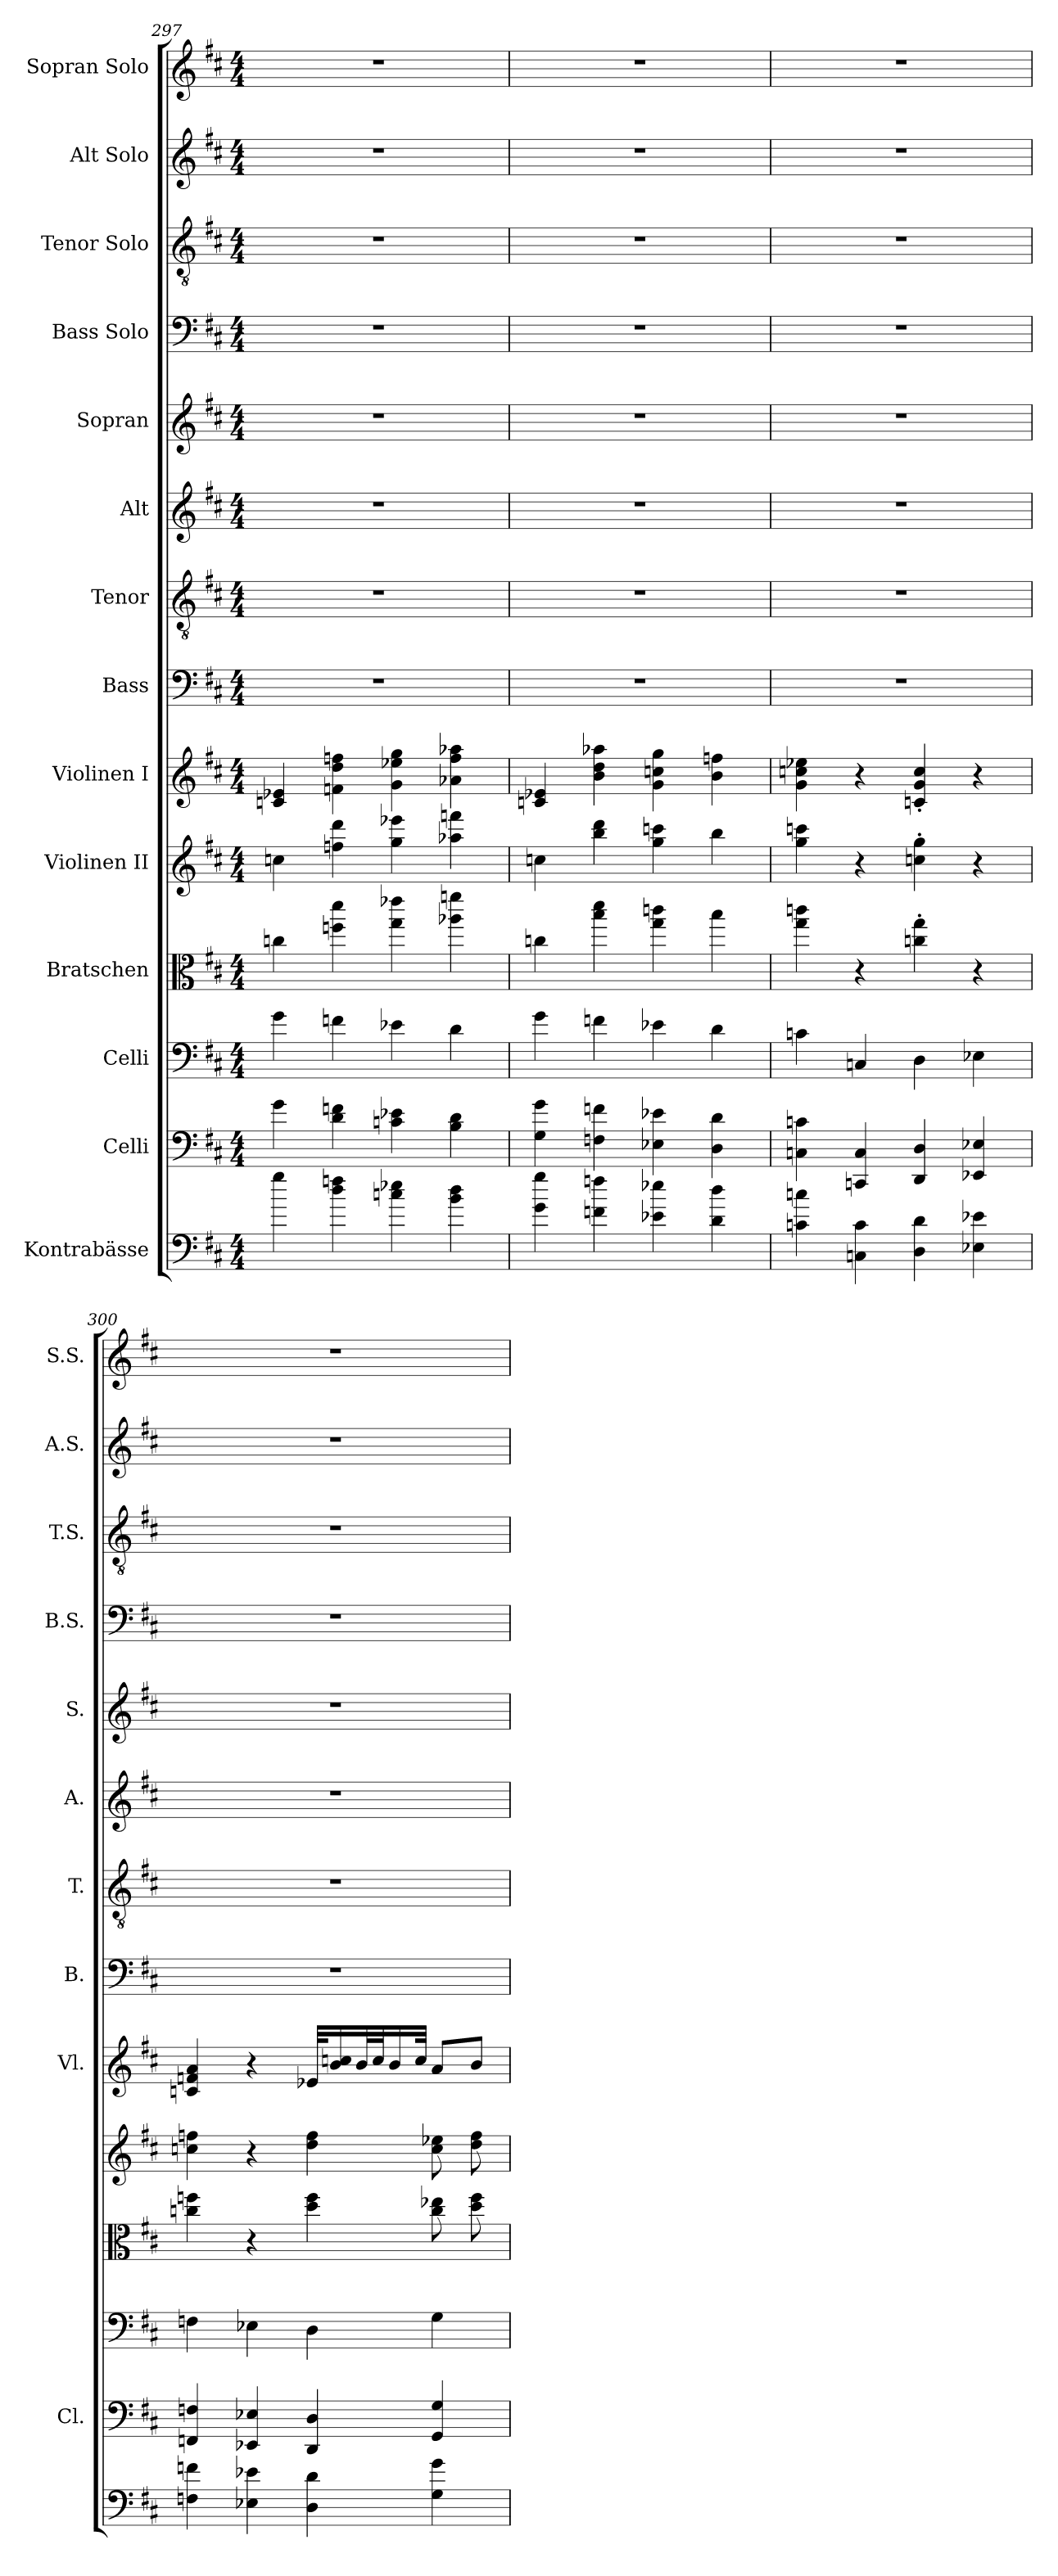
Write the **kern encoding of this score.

**kern	**kern	**kern	**kern	**kern	**kern	**kern	**kern	**kern	**kern	**kern	**kern	**kern	**kern
*part14	*part13	*part12	*part11	*part10	*part9	*part8	*part7	*part6	*part5	*part4	*part3	*part2	*part1
*staff14	*staff13	*staff12	*staff11	*staff10	*staff9	*staff8	*staff7	*staff6	*staff5	*staff4	*staff3	*staff2	*staff1
*I"Kontrabässe	*I"Celli	*I"Celli	*I"Bratschen	*I"Violinen II	*I"Violinen I	*I"Bass	*I"Tenor	*I"Alt	*I"Sopran	*I"Bass Solo	*I"Tenor Solo	*I"Alt Solo	*I"Sopran Solo
*	*I'Cl.	*	*	*	*I'Vl.	*I'B.	*I'T.	*I'A.	*I'S.	*I'B.S.	*I'T.S.	*I'A.S.	*I'S.S.
*clefF4	*clefF4	*clefF4	*clefC3	*clefG2	*clefG2	*clefF4	*clefGv2	*clefG2	*clefG2	*clefF4	*clefGv2	*clefG2	*clefG2
*ITrd7c12	*	*	*	*	*	*	*	*	*	*	*	*	*
*k[f#c#]	*k[f#c#]	*k[f#c#]	*k[f#c#]	*k[f#c#]	*k[f#c#]	*k[f#c#]	*k[f#c#]	*k[f#c#]	*k[f#c#]	*k[f#c#]	*k[f#c#]	*k[f#c#]	*k[f#c#]
*	*D:	*D:	*D:	*D:	*D:	*D:	*D:	*D:	*D:	*D:	*D:	*D:	*D:
*M4/4	*M4/4	*M4/4	*M4/4	*M4/4	*M4/4	*M4/4	*M4/4	*M4/4	*M4/4	*M4/4	*M4/4	*M4/4	*M4/4
=297	=297	=297	=297	=297	=297	=297	=297	=297	=297	=297	=297	=297	=297
4g\	4g\	4g\	4ccn\	4ccn\	4cn/ 4e-X/	1r	1r	1r	1r	1r	1r	1r	1r
4d\ 4fn\	4d\ 4fn\	4fn\	4ffn\ 4ddd\	4ffn\ 4ddd\	4fn\ 4dd\ 4ffn\	.	.	.	.	.	.	.	.
4cn\ 4e-X\	4cn\ 4e-X\	4e-X\	4gg\ 4eee-X\	4gg\ 4eee-X\	4g\ 4ee-X\ 4gg\	.	.	.	.	.	.	.	.
4B\ 4d\	4B\ 4d\	4d\	4aa-X\ 4fffn\	4aa-X\ 4fffn\	4a-X\ 4ff\ 4aa-X\	.	.	.	.	.	.	.	.
=298	=298	=298	=298	=298	=298	=298	=298	=298	=298	=298	=298	=298	=298
4G\ 4g\	4G\ 4g\	4g\	4ccn\	4ccn\	4cn/ 4e-X/	1r	1r	1r	1r	1r	1r	1r	1r
4Fn\ 4fn\	4Fn\ 4fn\	4fn\	4bb\ 4ddd\	4bb\ 4ddd\	4b\ 4dd\ 4aa-X\	.	.	.	.	.	.	.	.
4E-X\ 4e-X\	4E-X\ 4e-X\	4e-X\	4gg\ 4cccn\	4gg\ 4cccn\	4g\ 4ccn\ 4gg\	.	.	.	.	.	.	.	.
4D\ 4d\	4D\ 4d\	4d\	4bb\	4bb\	4b\ 4ffn\	.	.	.	.	.	.	.	.
!!LO:LB:g=z
=299	=299	=299	=299	=299	=299	=299	=299	=299	=299	=299	=299	=299	=299
4Cn\ 4cn\	4Cn\ 4cn\	4cn\	4gg\ 4cccn\	4gg\ 4cccn\	4g\ 4ccn\ 4ee-X\	1r	1r	1r	1r	1r	1r	1r	1r
4CCn\ 4C\	4CCn/ 4C/	4Cn/	4r	4r	4r	.	.	.	.	.	.	.	.
4DD\ 4D\	4DD/ 4D/	4D\	4ccn\' 4gg\'	4ccn\' 4gg\'	4cn/' 4g/' 4cc/'	.	.	.	.	.	.	.	.
4EE-X\ 4E-X\	4EE-X/ 4E-X/	4E-X\	4r	4r	4r	.	.	.	.	.	.	.	.
=300	=300	=300	=300	=300	=300	=300	=300	=300	=300	=300	=300	=300	=300
4FFn\ 4Fn\	4FFn/ 4Fn/	4Fn\	4ccn\ 4ffn\	4ccn\ 4ffn\	4cn/ 4fn/ 4a/	1r	1r	1r	1r	1r	1r	1r	1r
4EE-X\ 4E-X\	4EE-X/ 4E-X/	4E-X\	4r	4r	4r	.	.	.	.	.	.	.	.
4DD\ 4D\	4DD/ 4D/	4D\	4dd\ 4ff\	4dd\ 4ff\	32e-X/KLL	.	.	.	.	.	.	.	.
.	.	.	.	.	16b/ 16ccn/	.	.	.	.	.	.	.	.
.	.	.	.	.	32b/L	.	.	.	.	.	.	.	.
.	.	.	.	.	32cc/J	.	.	.	.	.	.	.	.
.	.	.	.	.	16b/	.	.	.	.	.	.	.	.
.	.	.	.	.	32cc/JJk	.	.	.	.	.	.	.	.
4GG\ 4G\	4GG/ 4G/	4G\	8cc\ 8ee-X\	8cc\ 8ee-X\	8a/L	.	.	.	.	.	.	.	.
.	.	.	8dd\ 8ff\	8dd\ 8ff\	8b/J	.	.	.	.	.	.	.	.
=	=	=	=	=	=	=	=	=	=	=	=	=	=
*-	*-	*-	*-	*-	*-	*-	*-	*-	*-	*-	*-	*-	*-
